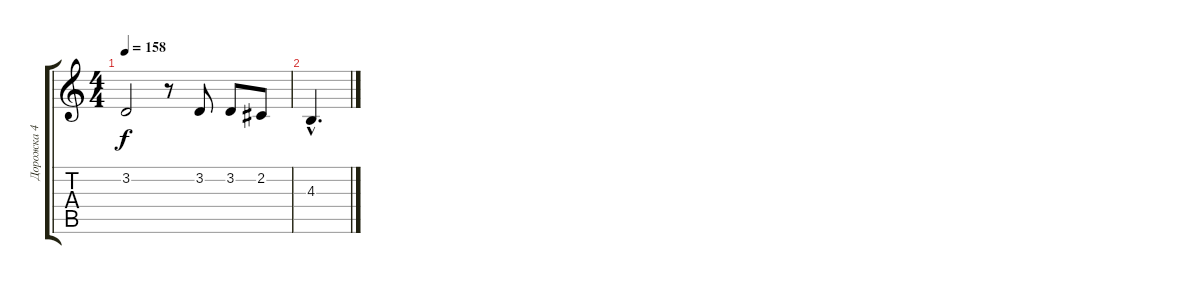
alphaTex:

\track ("Дорожка 4" "Дорожка 4") {instrument baritonesax}
\staff {score tabs}
\tuning (E4 B3 G3 D3 A2 E2) {hide}
\ts (4 4)
\tempo 158
\clef g2
\ks c
3.2.2{dy f} r.8 3.2.8 3.2.8 2.2.8 |
4.3{hac}.4{d}
